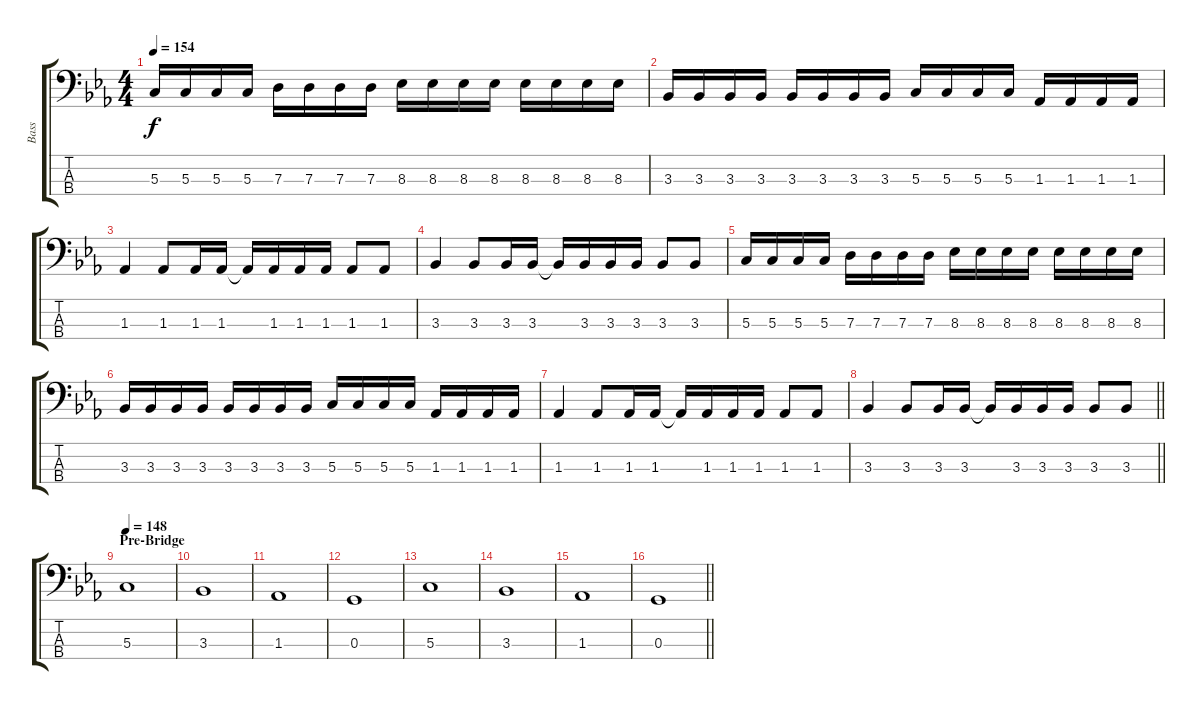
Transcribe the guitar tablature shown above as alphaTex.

\track ("Bass" "Bass") {instrument electricbasspick}
\staff {score tabs}
\tuning (F2 C2 G1 C1) {hide}
\ts (4 4)
\tempo 154
\clef f4
\ks cminor
5.3.16{dy f} 5.3.16 5.3.16 5.3.16 7.3.16 7.3.16 7.3.16 7.3.16 8.3.16 8.3.16 8.3.16 8.3.16 8.3.16 8.3.16 8.3.16 8.3.16 |
3.3.16 3.3.16 3.3.16 3.3.16 3.3.16 3.3.16 3.3.16 3.3.16 5.3.16 5.3.16 5.3.16 5.3.16 1.3.16 1.3.16 1.3.16 1.3.16 |
1.3.4 1.3.8 1.3.16 1.3.16 1.3{t}.16 1.3.16 1.3.16 1.3.16 1.3.8 1.3.8 |
3.3.4 3.3.8 3.3.16 3.3.16 3.3{t}.16 3.3.16 3.3.16 3.3.16 3.3.8 3.3.8 |
5.3.16 5.3.16 5.3.16 5.3.16 7.3.16 7.3.16 7.3.16 7.3.16 8.3.16 8.3.16 8.3.16 8.3.16 8.3.16 8.3.16 8.3.16 8.3.16 |
3.3.16 3.3.16 3.3.16 3.3.16 3.3.16 3.3.16 3.3.16 3.3.16 5.3.16 5.3.16 5.3.16 5.3.16 1.3.16 1.3.16 1.3.16 1.3.16 |
1.3.4 1.3.8 1.3.16 1.3.16 1.3{t}.16 1.3.16 1.3.16 1.3.16 1.3.8 1.3.8 |
\barLineRight lightlight
3.3.4 3.3.8 3.3.16 3.3.16 3.3{t}.16 3.3.16 3.3.16 3.3.16 3.3.8 3.3.8 |
\section ("" "Pre-Bridge")
\tempo 148
5.3.1 |
3.3.1 |
1.3.1 |
0.3.1 |
5.3.1 |
3.3.1 |
1.3.1 |
\barLineRight lightlight
0.3.1
